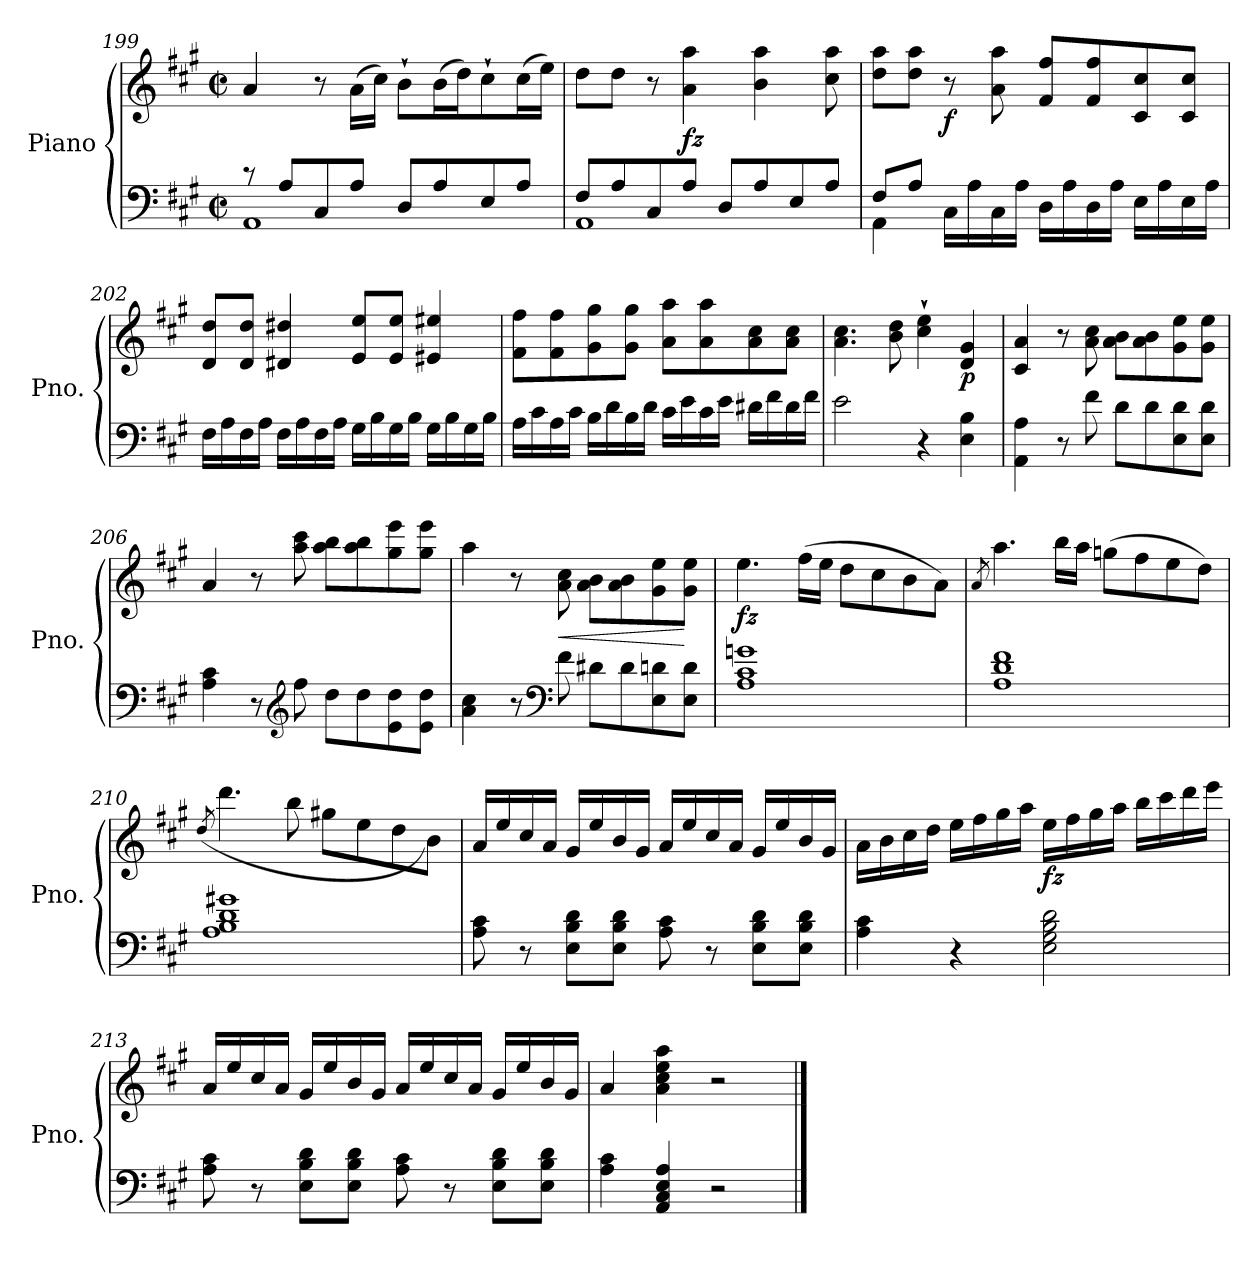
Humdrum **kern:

**kern	**kern	**dynam
*part1	*part1	*part1
*staff2	*staff1	*staff1/2
*I"Piano	*	*
*I'Pno.	*	*
*clefF4	*clefG2	*
*k[f#c#g#]	*k[f#c#g#]	*
*A:	*A:	*
*M2/2	*M2/2	*
*met(c|)	*met(c|)	*
=199	=199	=199
*^	*	*
8r	1AA	4a/	.
8A/L	.	.	.
8C#/	.	8r	.
8A/J	.	(16a\LL	.
.	.	16cc#\JJ)	.
8D/L	.	8b`\L	.
8A/	.	(16b\L	.
.	.	16dd\J)	.
8E/	.	8cc#`\	.
8A/J	.	(16cc#\L	.
.	.	16ee\JJ)	.
=200	=200	=200	=200
8F#/L	1AA	8dd\L	.
8A/	.	8dd\J	.
8C#/	.	8r	.
!	!	!	!LO:DY:b
8A/J	.	4a\ 4aa\	fz
8D/L	.	.	.
8A/	.	4b\ 4aa\	.
8E/	.	.	.
8A/J	.	8cc#\ 8aa\	.
=201	=201	=201	=201
8F#/L	4AA\	8dd\ 8aa\L	.
8A/J	.	8dd\ 8aa\J	.
!	!	!	!LO:DY:b
16C#\LL	4ryy	8r	f
16A\	.	.	.
16C#\	.	8a\ 8aa\	.
16A\JJ	.	.	.
16D\LL	2ryy	8f#/ 8ff#/L	.
16A\	.	.	.
16D\	.	8f#/ 8ff#/	.
16A\JJ	.	.	.
16E\LL	.	8c#/ 8cc#/	.
16A\	.	.	.
16E\	.	8c#/ 8cc#/J	.
16A\JJ	.	.	.
*v	*v	*	*
!!LO:LB:g=z
=202	=202	=202
16F#\LL	8d/ 8dd/L	.
16A\	.	.
16F#\	8d/ 8dd/J	.
16A\JJ	.	.
16F#\LL	4d#X/ 4dd#X/	.
16A\	.	.
16F#\	.	.
16A\JJ	.	.
16G#\LL	8e/ 8ee/L	.
16B\	.	.
16G#\	8e/ 8ee/J	.
16B\JJ	.	.
16G#\LL	4e#X/ 4ee#X/	.
16B\	.	.
16G#\	.	.
16B\JJ	.	.
=203	=203	=203
16A\LL	8f#\ 8ff#\L	.
16c#\	.	.
16A\	8f#\ 8ff#\	.
16c#\JJ	.	.
16B\LL	8g#\ 8gg#\	.
16d\	.	.
16B\	8g#\ 8gg#\J	.
16d\JJ	.	.
16c#\LL	8a\ 8aa\L	.
16e\	.	.
16c#\	8a\ 8aa\	.
16e\JJ	.	.
16d#X\LL	8a\ 8cc#\	.
16f#\	.	.
16d#\	8a\ 8cc#\J	.
16f#\JJ	.	.
=204	=204	=204
2e\	4.a\ 4.cc#\	.
.	8b\ 8dd\	.
4r	4cc#\` 4ee\`	.
!	!	!LO:DY:b
4E\ 4B\	4d/ 4g#/	p
!!LO:LB:g=z
=205	=205	=205
4AA\ 4A\	4c#/ 4a/	.
8r	8r	.
8f#\	8a\ 8cc#\	.
8d\L	8a\ 8b\L	.
8d\	8a\ 8b\	.
8E\ 8d\	8g#\ 8ee\	.
8E\ 8d\J	8g#\ 8ee\J	.
=206	=206	=206
4A\ 4c#\	4a/	.
8r	8r	.
*clefG2	*	*
8ff#\	8aa\ 8ccc#\	.
8dd\L	8aa\ 8bb\L	.
8dd\	8aa\ 8bb\	.
8e\ 8dd\	8gg#\ 8eee\	.
8e\ 8dd\J	8gg#\ 8eee\J	.
=207	=207	=207
4a\ 4cc#\	4aa\	.
8r	8r	.
*clefF4	*	*
!	!	!LO:HP:b
8f#\	8a\ 8cc#\	<
8d#X\L	8a\ 8b\L	.
8d#\	8a\ 8b\	.
8E\ 8dn\	8g#\ 8ee\	.
8E\ 8d\J	8g#\ 8ee\J	[
=208	=208	=208
!	!	!LO:DY:b
1A 1c# 1gn	4.ee\	fz
.	(16ff#\LL	.
.	16ee\JJ	.
.	8dd\L	.
.	8cc#\	.
.	8b\	.
.	8a\J)	.
!!LO:PB:g=z
=209	=209	=209
.	8qa/	.
1A 1d 1f#	4.aa\	.
.	16bb\LL	.
.	16aa\JJ	.
.	(8ggn\L	.
.	8ff#\	.
.	8ee\	.
.	8dd\J)	.
!!LO:LB:g=z
=210	=210	=210
.	(8qdd/	.
1A 1B 1d 1g#X	4.ddd\	.
.	8bb\	.
.	8gg#X\L	.
.	8ee\	.
.	8dd\	.
.	8b\J)	.
=211	=211	=211
8A\ 8c#\	16a/LL	.
.	16ee/	.
8r	16cc#/	.
.	16a/JJ	.
8E\ 8B\ 8d\L	16g#/LL	.
.	16ee/	.
8E\ 8B\ 8d\J	16b/	.
.	16g#/JJ	.
8A\ 8c#\	16a/LL	.
.	16ee/	.
8r	16cc#/	.
.	16a/JJ	.
8E\ 8B\ 8d\L	16g#/LL	.
.	16ee/	.
8E\ 8B\ 8d\J	16b/	.
.	16g#/JJ	.
!!LO:LB:g=z
=212	=212	=212
4A\ 4c#\	16a\LL	.
.	16b\	.
.	16cc#\	.
.	16dd\JJ	.
4r	16ee\LL	.
.	16ff#\	.
.	16gg#\	.
.	16aa\JJ	.
!	!	!LO:DY:b
2E\ 2G#\ 2B\ 2d\	16ee\LL	fz
.	16ff#\	.
.	16gg#\	.
.	16aa\JJ	.
.	16bb\LL	.
.	16ccc#\	.
.	16ddd\	.
.	16eee\JJ	.
=213	=213	=213
8A\ 8c#\	16a/LL	.
.	16ee/	.
8r	16cc#/	.
.	16a/JJ	.
8E\ 8B\ 8d\L	16g#/LL	.
.	16ee/	.
8E\ 8B\ 8d\J	16b/	.
.	16g#/JJ	.
8A\ 8c#\	16a/LL	.
.	16ee/	.
8r	16cc#/	.
.	16a/JJ	.
8E\ 8B\ 8d\L	16g#/LL	.
.	16ee/	.
8E\ 8B\ 8d\J	16b/	.
.	16g#/JJ	.
=214	=214	=214
4A\ 4c#\	4a/	.
4AA/ 4C#/ 4E/ 4A/	4a\ 4cc#\ 4ee\ 4aa\	.
2r	2r	.
==	==	==
*-	*-	*-
